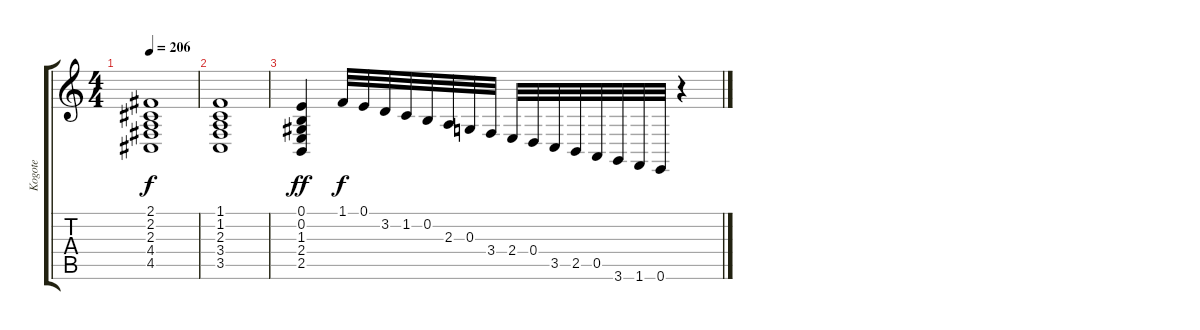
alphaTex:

\track ("Kogote" "Kogote") {instrument drawbarorgan}
\staff {score tabs}
\tuning (E4 B3 G3 D3 A2 E2) {hide}
\ts (4 4)
\tempo 206
\clef g2
\ks c
(2.1 2.2 2.3 4.4 4.5).1{dy f} |
(1.1 1.2 2.3 3.4 3.5).1 |
(0.1 0.2 1.3 2.4 2.5).4{dy ff} 1.1.32{dy f} 0.1.32 3.2.32 1.2.32 0.2.32 2.3.32 0.3.32 3.4.32 2.4.32 0.4.32 3.5.32 2.5.32 0.5.32 3.6.32 1.6.32 0.6.32 r.4
